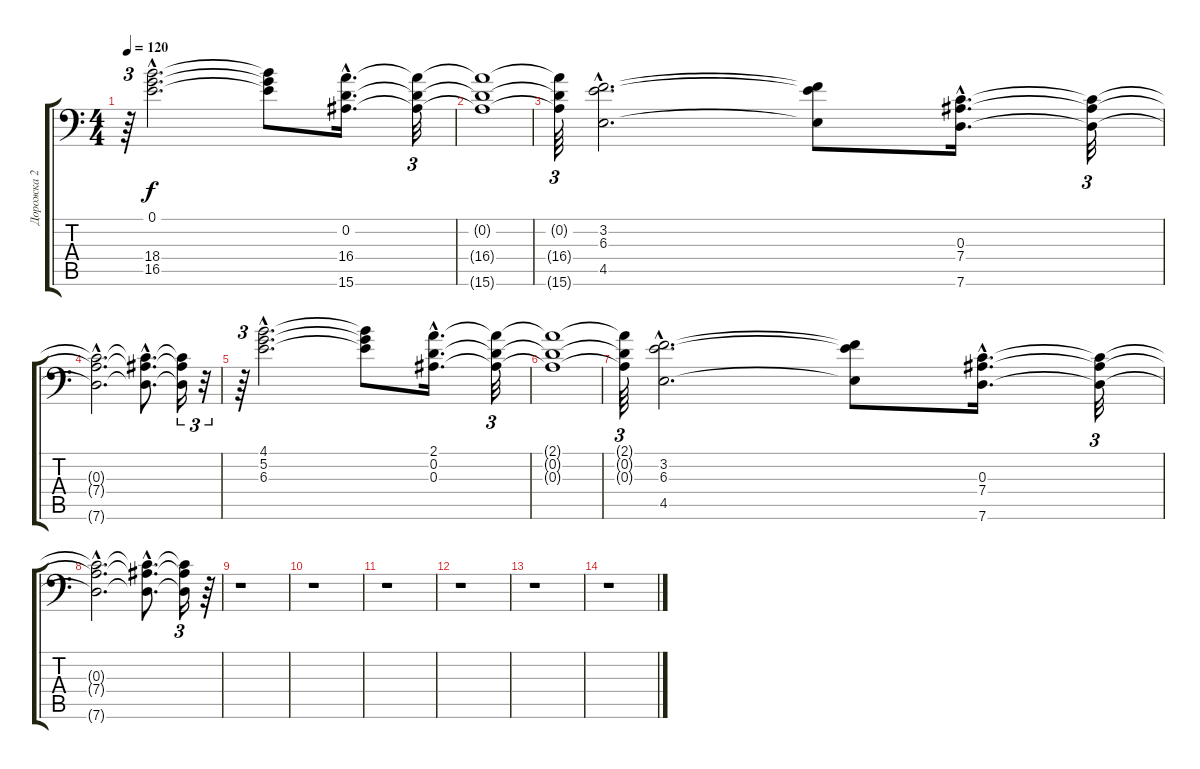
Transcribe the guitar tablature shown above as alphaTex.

\track ("Дорожка 2" "Дорожка 2") {instrument distortionguitar}
\staff {score tabs}
\tuning (G3 D3 Bb2 F2 C2 G1) {hide}
\ts (4 4)
\tempo 120
\clef f4
\ks c
r.64{tu (3 2) dy f} (0.1{hac} 18.4{hac} 16.5{hac}).2{d} (0.1{t} 18.4{t} 16.5{t}).8 (0.2{hac} 16.4{hac} 15.6{hac}).16{d} (0.2{t} 16.4{t} 15.6{t}).32{tu (3 2)} |
(0.2{t} 16.4{t} 15.6{t}).1 |
(0.2{t} 16.4{t} 15.6{t}).64{tu (3 2)} (3.2{hac} 6.3{hac} 4.5{hac}).2{d} (3.2{t} 6.3{t} 4.5{t}).8 (0.3{hac} 7.4{hac} 7.6{hac}).16{d} (0.3{t} 7.4{t} 7.6{t}).32{tu (3 2)} |
(0.3{hac t} 7.4{hac t} 7.6{hac t}).2{d} (0.3{hac t} 7.4{hac t} 7.6{hac t}).8{d} (0.3{t} 7.4{t} 7.6{t}).16{tu (3 2)} r.32{tu (3 2)} |
r.64{tu (3 2)} (4.1{hac} 5.2{hac} 6.3{hac}).2{d} (4.1{t} 5.2{t} 6.3{t}).8 (2.1{hac} 0.2{hac} 0.3{hac}).16{d} (2.1{t} 0.2{t} 0.3{t}).32{tu (3 2)} |
(2.1{t} 0.2{t} 0.3{t}).1 |
(2.1{t} 0.2{t} 0.3{t}).64{tu (3 2)} (3.2{hac} 6.3{hac} 4.5{hac}).2{d} (3.2{t} 6.3{t} 4.5{t}).8 (0.3{hac} 7.4{hac} 7.6{hac}).16{d} (0.3{t} 7.4{t} 7.6{t}).32{tu (3 2)} |
(0.3{hac t} 7.4{hac t} 7.6{hac t}).2{d} (0.3{hac t} 7.4{hac t} 7.6{hac t}).8{d} (0.3{t} 7.4{t} 7.6{t}).16{tu (3 2)} r.64 |
r.1 |
r.1 |
r.1 |
r.1 |
r.1 |
r.1
